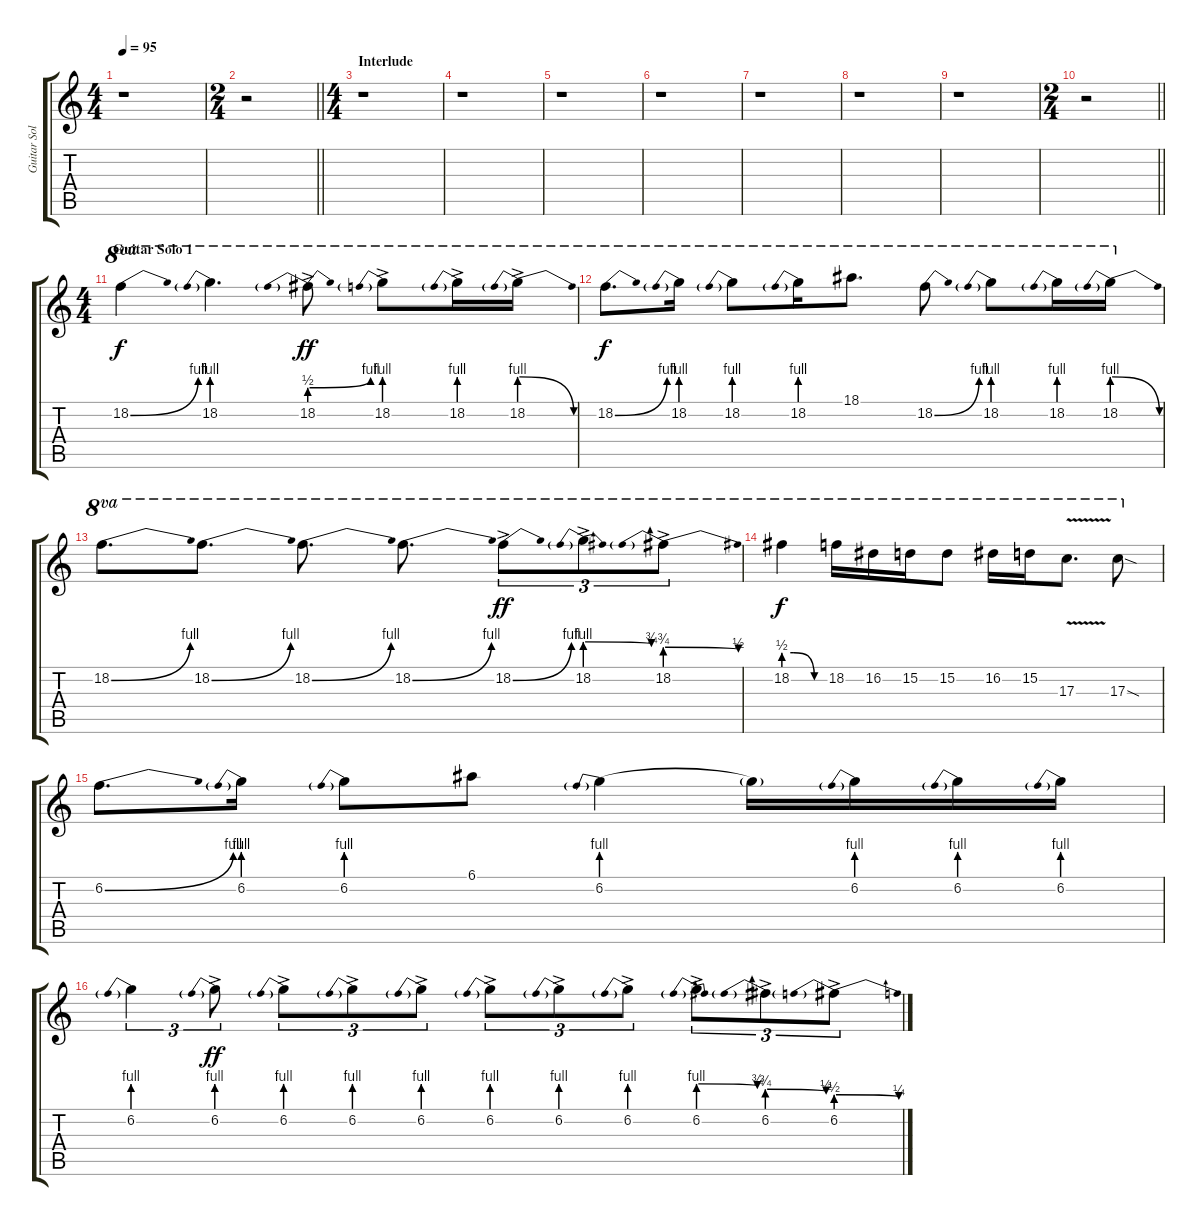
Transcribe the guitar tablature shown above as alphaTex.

\track ("Guitar Solo" "Guitar Sol") {instrument overdrivenguitar}
\staff {score tabs}
\tuning (E4 B3 G3 D3 A2 E2) {hide}
\ts (4 4)
\tempo 95
\clef g2
\ks c
r.1{dy f} |
\ts (2 4)
\barLineRight lightlight
r.2 |
\ts (4 4)
\section ("" "Interlude")
r.1 |
r.1 |
r.1 |
r.1 |
r.1 |
r.1 |
r.1 |
\ts (2 4)
\barLineRight lightlight
r.2 |
\ts (4 4)
\section ("" "Guitar Solo 1")
18.2{be (bend 0 0 60 4)}.4{ot 8va} 18.2{be (prebend 0 4 60 4)}.4{d ot 8va} 18.2{be (prebendbend 0 2 60 4) ac}.8{ot 8va dy ff} 18.2{be (prebend 0 4 60 4) ac}.8{ot 8va} 18.2{be (prebend 0 4 60 4) ac}.16{ot 8va} 18.2{be (prebendrelease 0 4 60 0) ac}.16{ot 8va} |
18.2{be (bend 0 0 60 4)}.8{d ot 8va dy f} 18.2{be (prebend 0 4 60 4)}.16{ot 8va} 18.2{be (prebend 0 4 60 4)}.8{ot 8va} 18.2{be (prebend 0 4 60 4)}.16{ot 8va} 18.1.8{d ot 8va} 18.2{be (bend 0 0 60 4)}.8{ot 8va} 18.2{be (prebend 0 4 60 4)}.8{ot 8va} 18.2{be (prebend 0 4 60 4)}.16{ot 8va} 18.2{be (prebendrelease 0 4 60 0)}.16{ot 8va} |
18.2{be (bend 0 0 60 4)}.8{d ot 8va} 18.2{be (bend 0 0 60 4)}.8{d ot 8va} 18.2{be (bend 0 0 60 4)}.8{d ot 8va} 18.2{be (bend 0 0 60 4)}.8{d ot 8va} 18.2{be (bend 0 0 60 4) ac}.8{tu (3 2) ot 8va dy ff} 18.2{be (prebendrelease 0 4 60 3) ac}.8{tu (3 2) ot 8va} 18.2{be (prebendrelease 0 3 60 2) ac}.8{tu (3 2) ot 8va} |
18.2{be (custom 0 2 15 2 45 0 60 0)}.4{ot 8va dy f} 18.2.16{ot 8va} 16.2.16{ot 8va} 15.2.16{ot 8va} 15.2.8{ot 8va} 16.2.16{ot 8va} 15.2.16{ot 8va} 17.3{v}.8{d ot 8va} 17.3{sod}.8{ot 8va} |
6.2{be (bend 0 0 60 4)}.8{d} 6.2{be (prebend 0 4 60 4)}.16 6.2{be (prebend 0 4 60 4)}.8 6.1.8 6.2{be (prebend 0 4 60 4)}.4 6.2{t}.16 6.2{be (prebend 0 4 60 4)}.16 6.2{be (prebend 0 4 60 4)}.16 6.2{be (prebend 0 4 60 4)}.16 |
6.2{be (prebend 0 4 60 4)}.4{tu (3 2)} 6.2{be (prebend 0 4 60 4) ac}.8{tu (3 2) dy ff} 6.2{be (prebend 0 4 60 4) ac}.8{tu (3 2)} 6.2{be (prebend 0 4 60 4) ac}.8{tu (3 2)} 6.2{be (prebend 0 4 60 4) ac}.8{tu (3 2)} 6.2{be (prebend 0 4 60 4) ac}.8{tu (3 2)} 6.2{be (prebend 0 4 60 4) ac}.8{tu (3 2)} 6.2{be (prebend 0 4 60 4) ac}.8{tu (3 2)} 6.2{be (prebendrelease 0 4 60 3) ac}.8{tu (3 2)} 6.2{be (prebendrelease 0 3 60 2) ac}.8{tu (3 2)} 6.2{be (prebendrelease 0 2 60 1) ac}.8{tu (3 2)}
